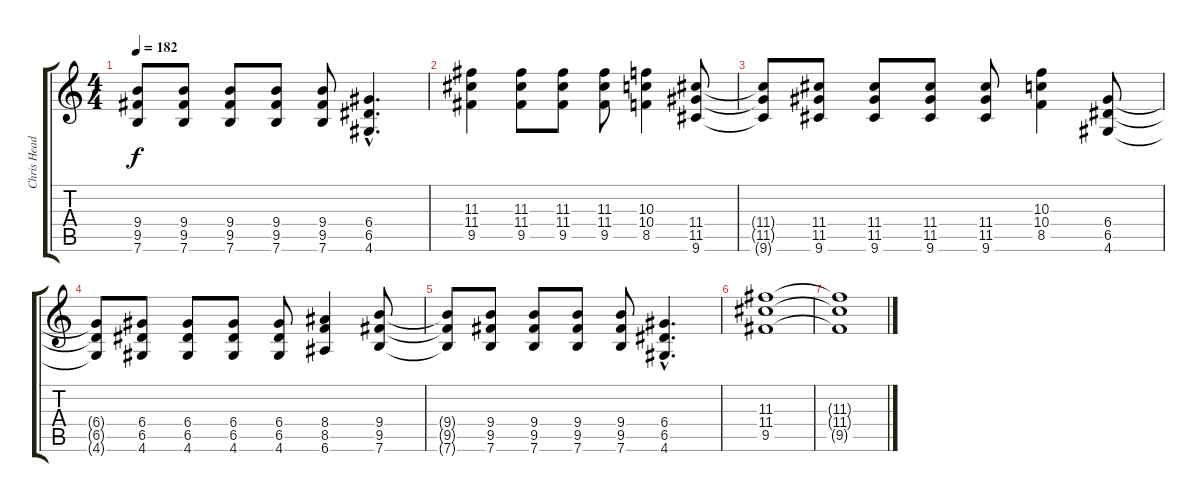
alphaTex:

\track ("Chris Head - Guitar" "Chris Head") {instrument overdrivenguitar}
\staff {score tabs}
\tuning (E4 B3 G3 D3 A2 E2) {hide}
\ts (4 4)
\tempo 182
\clef g2
\ks c
(9.4{t} 9.5{t} 7.6{t}).8{dy f} (9.4 9.5 7.6).8 (9.4 9.5 7.6).8 (9.4 9.5 7.6).8 (9.4 9.5 7.6).8 (6.4{hac} 6.5{hac} 4.6{hac}).4{d} |
(11.3 11.4 9.5).4 (11.3 11.4 9.5).8 (11.3 11.4 9.5).8 (11.3 11.4 9.5).8 (10.3 10.4 8.5).4 (11.4 11.5 9.6).8 |
(11.4{t} 11.5{t} 9.6{t}).8 (11.4 11.5 9.6).8 (11.4 11.5 9.6).8 (11.4 11.5 9.6).8 (11.4 11.5 9.6).8 (10.3 10.4 8.5).4 (6.4 6.5 4.6).8 |
(6.4{t} 6.5{t} 4.6{t}).8 (6.4 6.5 4.6).8 (6.4 6.5 4.6).8 (6.4 6.5 4.6).8 (6.4 6.5 4.6).8 (8.4 8.5 6.6).4 (9.4 9.5 7.6).8 |
(9.4{t} 9.5{t} 7.6{t}).8 (9.4 9.5 7.6).8 (9.4 9.5 7.6).8 (9.4 9.5 7.6).8 (9.4 9.5 7.6).8 (6.4{hac} 6.5{hac} 4.6{hac}).4{d} |
(11.3 11.4 9.5).1 |
(11.3{t} 11.4{t} 9.5{t}).1
